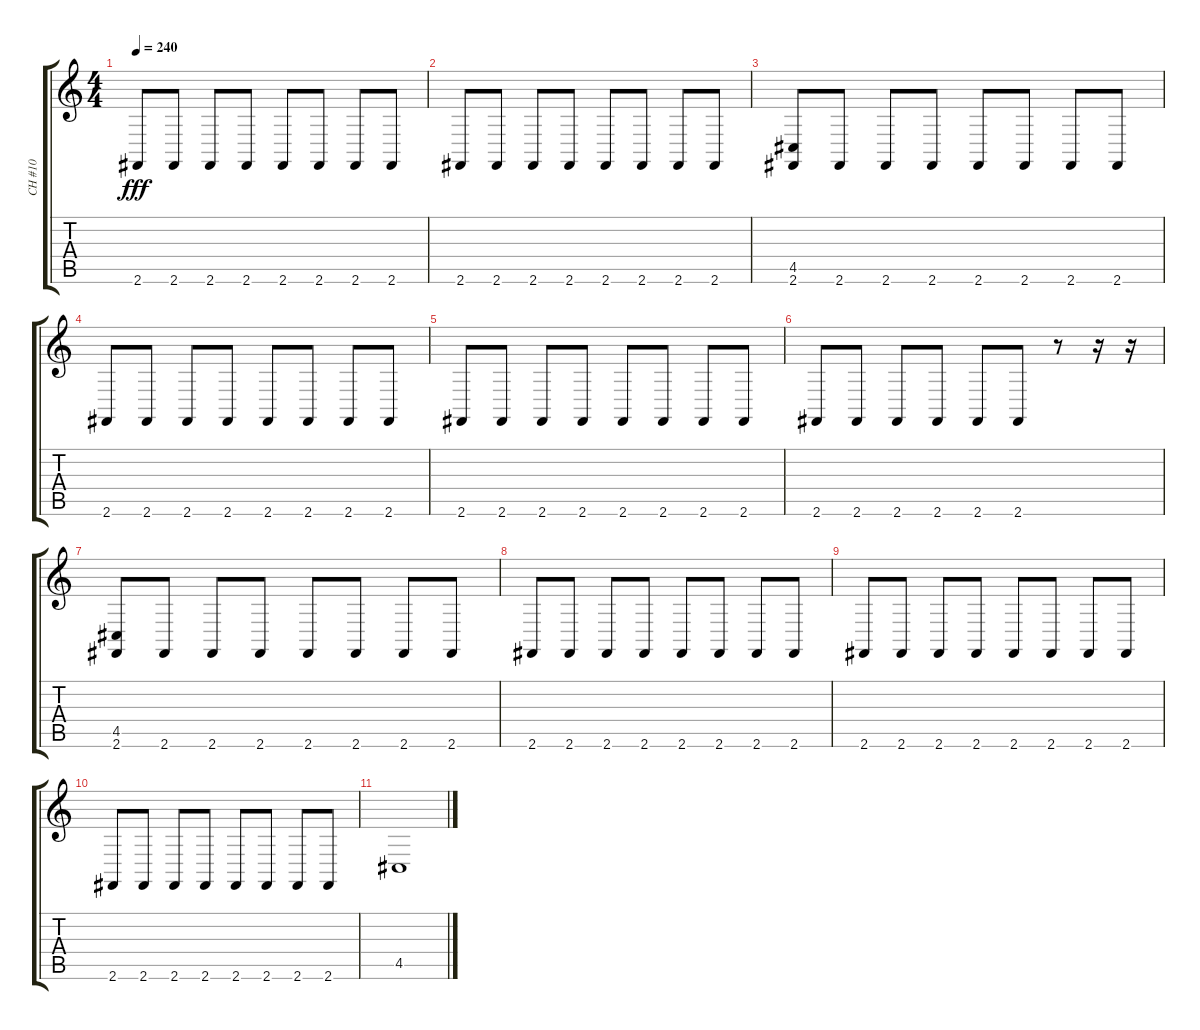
\track ("CH #10" "CH #10") {instrument acousticgrandpiano}
\staff {score tabs}
\tuning (E4 B3 G3 D3 A2 E2) {hide}
\ts (4 4)
\tempo 240
\clef g2
\ks c
2.6.8{dy fff} 2.6.8 2.6.8 2.6.8 2.6.8 2.6.8 2.6.8 2.6.8 |
2.6.8 2.6.8 2.6.8 2.6.8 2.6.8 2.6.8 2.6.8 2.6.8 |
(4.5 2.6).8 2.6.8 2.6.8 2.6.8 2.6.8 2.6.8 2.6.8 2.6.8 |
2.6.8 2.6.8 2.6.8 2.6.8 2.6.8 2.6.8 2.6.8 2.6.8 |
2.6.8 2.6.8 2.6.8 2.6.8 2.6.8 2.6.8 2.6.8 2.6.8 |
2.6.8 2.6.8 2.6.8 2.6.8 2.6.8 2.6.8 r.8 r.16 r.16 |
(4.5 2.6).8 2.6.8 2.6.8 2.6.8 2.6.8 2.6.8 2.6.8 2.6.8 |
2.6.8 2.6.8 2.6.8 2.6.8 2.6.8 2.6.8 2.6.8 2.6.8 |
2.6.8 2.6.8 2.6.8 2.6.8 2.6.8 2.6.8 2.6.8 2.6.8 |
2.6.8 2.6.8 2.6.8 2.6.8 2.6.8 2.6.8 2.6.8 2.6.8 |
4.5.1
